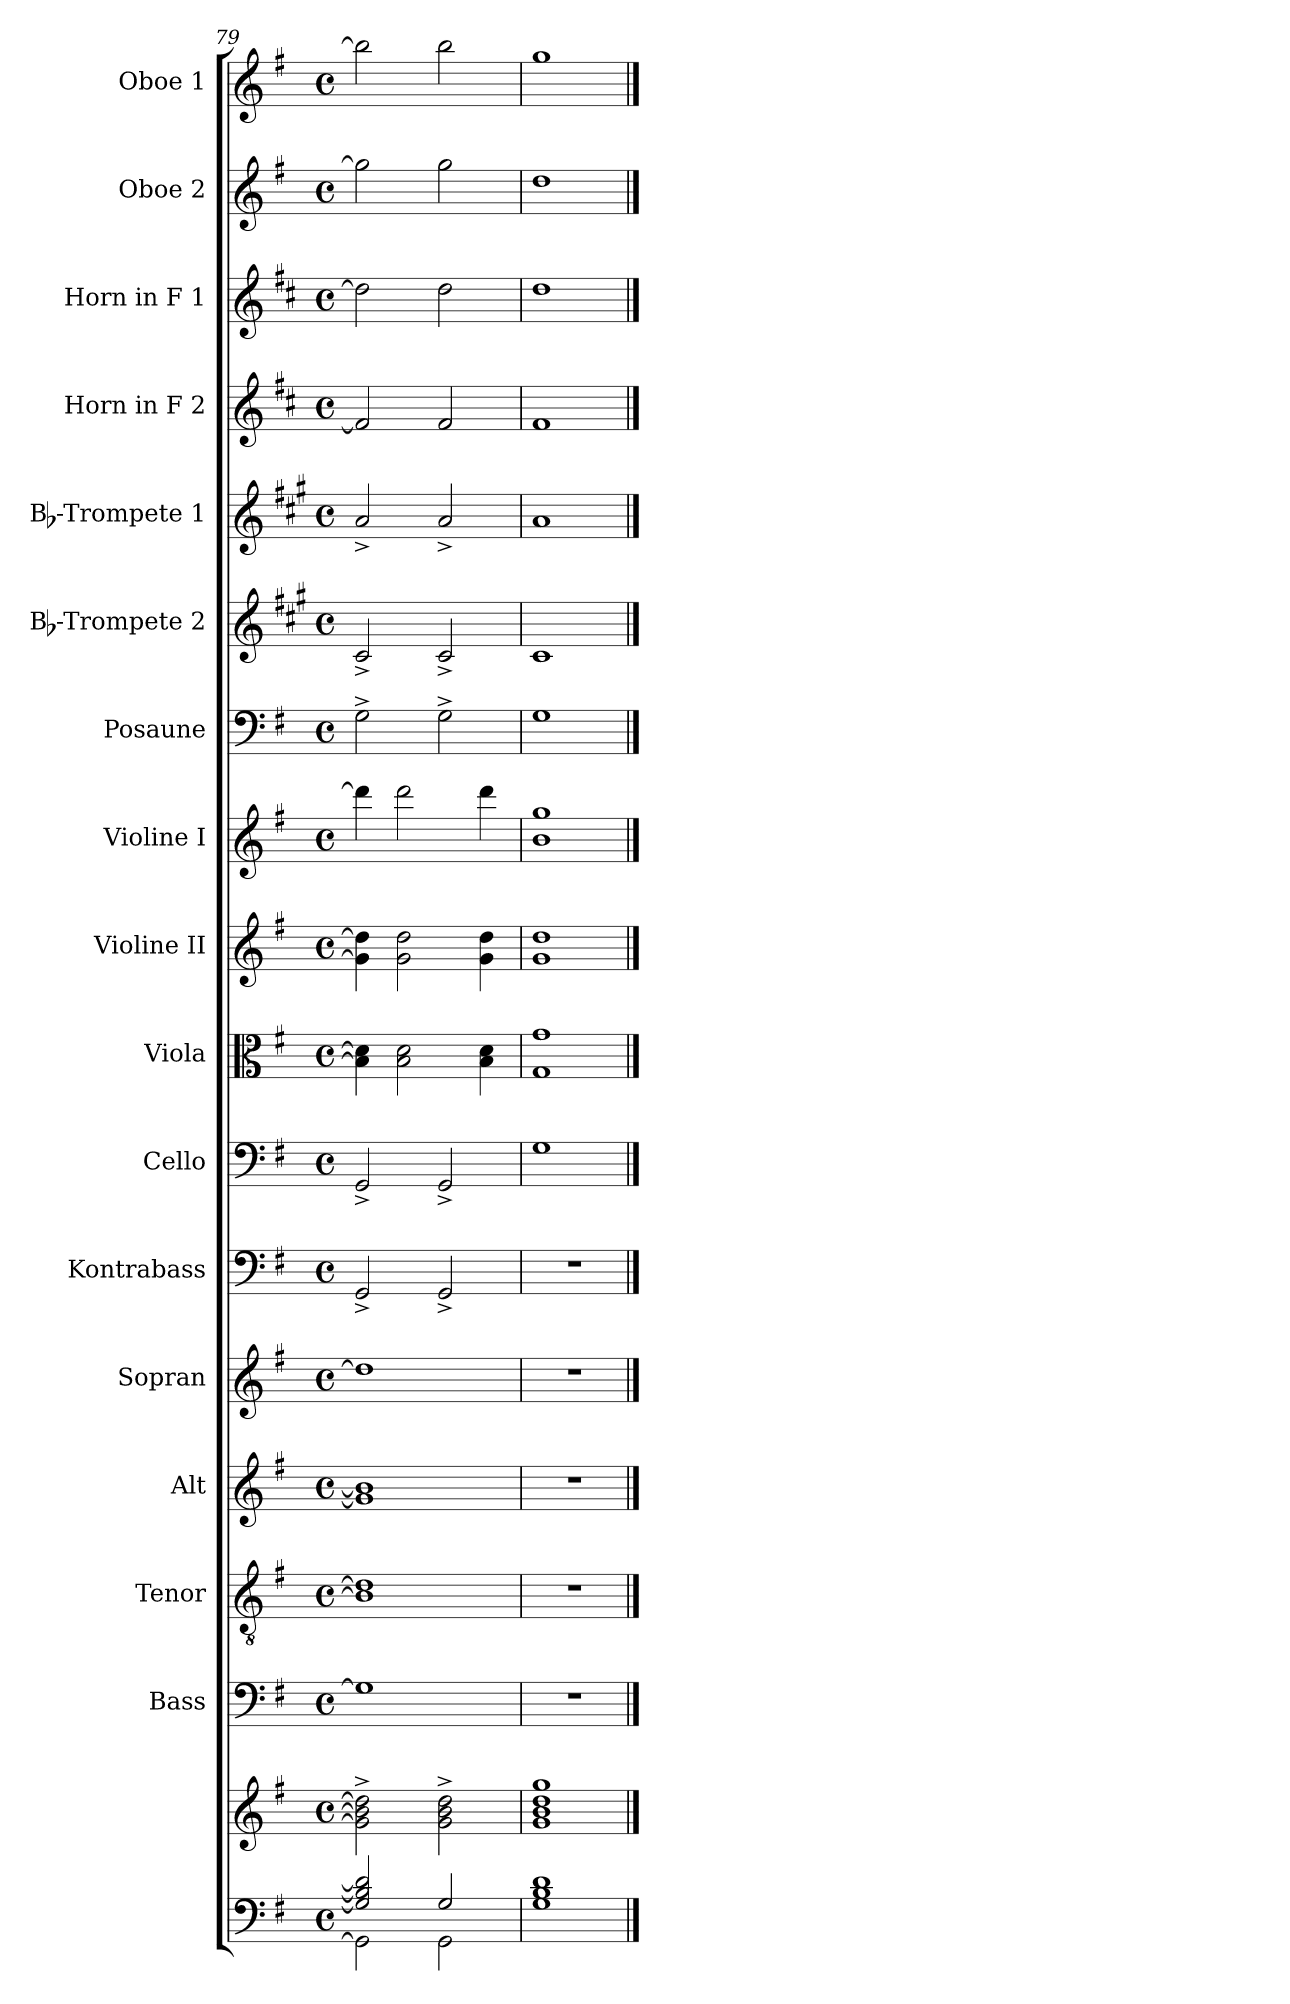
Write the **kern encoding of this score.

**kern	**kern	**kern	**kern	**kern	**kern	**kern	**kern	**kern	**kern	**kern	**kern	**kern	**kern	**kern	**kern	**kern	**kern
*part17	*part17	*part16	*part15	*part14	*part13	*part12	*part11	*part10	*part9	*part8	*part7	*part6	*part5	*part4	*part3	*part2	*part1
*staff18	*staff17	*staff16	*staff15	*staff14	*staff13	*staff12	*staff11	*staff10	*staff9	*staff8	*staff7	*staff6	*staff5	*staff4	*staff3	*staff2	*staff1
*	*	*I"Bass	*I"Tenor	*I"Alt	*I"Sopran	*I"Kontrabass	*I"Cello	*I"Viola	*I"Violine II	*I"Violine I	*I"Posaune	*I"Bb-Trompete 2	*I"Bb-Trompete 1	*I"Horn in F 2	*I"Horn in F 1	*I"Oboe 2	*I"Oboe 1
*	*	*I'B.	*I'T.	*I'A.	*I'S.	*I'Kb.	*	*I'Vla.	*I'Vl. II	*I'Vl. I	*I'Pos.	*I'Bb Trp. 2	*I'Bb Trp. 1	*	*	*I'Ob. 2	*I'Ob. 1
!!LO:PB:g=z
*clefF4	*clefG2	*clefF4	*clefGv2	*clefG2	*clefG2	*clefF4	*clefF4	*clefC3	*clefG2	*clefG2	*clefF4	*clefG2	*clefG2	*clefG2	*clefG2	*clefG2	*clefG2
*	*	*	*	*	*	*ITrd7c12	*	*	*	*	*	*ITrd1c2	*ITrd1c2	*ITrd4c7	*ITrd4c7	*	*
*k[f#]	*k[f#]	*k[f#]	*k[f#]	*k[f#]	*k[f#]	*k[f#]	*k[f#]	*k[f#]	*k[f#]	*k[f#]	*k[f#]	*k[f#]	*k[f#]	*k[f#]	*k[f#]	*k[f#]	*k[f#]
*G:	*G:	*G:	*G:	*G:	*G:	*G:	*G:	*G:	*G:	*G:	*G:	*G:	*G:	*G:	*G:	*G:	*G:
*M4/4	*M4/4	*M4/4	*M4/4	*M4/4	*M4/4	*M4/4	*M4/4	*M4/4	*M4/4	*M4/4	*M4/4	*M4/4	*M4/4	*M4/4	*M4/4	*M4/4	*M4/4
*met(c)	*met(c)	*met(c)	*met(c)	*met(c)	*met(c)	*met(c)	*met(c)	*met(c)	*met(c)	*met(c)	*met(c)	*met(c)	*met(c)	*met(c)	*met(c)	*met(c)	*met(c)
=79	=79	=79	=79	=79	=79	=79	=79	=79	=79	=79	=79	=79	=79	=79	=79	=79	=79
*^	*	*	*	*	*	*	*	*	*	*	*	*	*	*	*	*	*
2G/] 2B/] 2d/]	2GG\]	2g\]^> 2b\]^> 2dd\]^>	1G]	1B] 1d]	1g] 1b]	1dd]	2GGG^</	2GG^</	4B\] 4d\]	4g\] 4dd\]	4ddd\]	2G^>\	2B^</	2g^</	2B/]	2g\]	2gg\]	2bb\]
.	.	.	.	.	.	.	.	.	2B\ 2d\	2g\ 2dd\	2ddd\	.	.	.	.	.	.	.
2G/	2GG\	2g\^> 2b\^> 2dd\^>	.	.	.	.	2GGG^</	2GG^</	.	.	.	2G^>\	2B^</	2g^</	2B/	2g\	2gg\	2bb\
.	.	.	.	.	.	.	.	.	4B\ 4d\	4g\ 4dd\	4ddd\	.	.	.	.	.	.	.
=80	=80	=80	=80	=80	=80	=80	=80	=80	=80	=80	=80	=80	=80	=80	=80	=80	=80	=80
1B 1d	1G	1g 1b 1dd 1gg	1r	1r	1r	1r	1r	1G	1G 1g	1g 1dd	1b 1gg	1G	1B	1g	1B	1g	1dd	1gg
*v	*v	*	*	*	*	*	*	*	*	*	*	*	*	*	*	*	*	*
==	==	==	==	==	==	==	==	==	==	==	==	==	==	==	==	==	==
*-	*-	*-	*-	*-	*-	*-	*-	*-	*-	*-	*-	*-	*-	*-	*-	*-	*-
